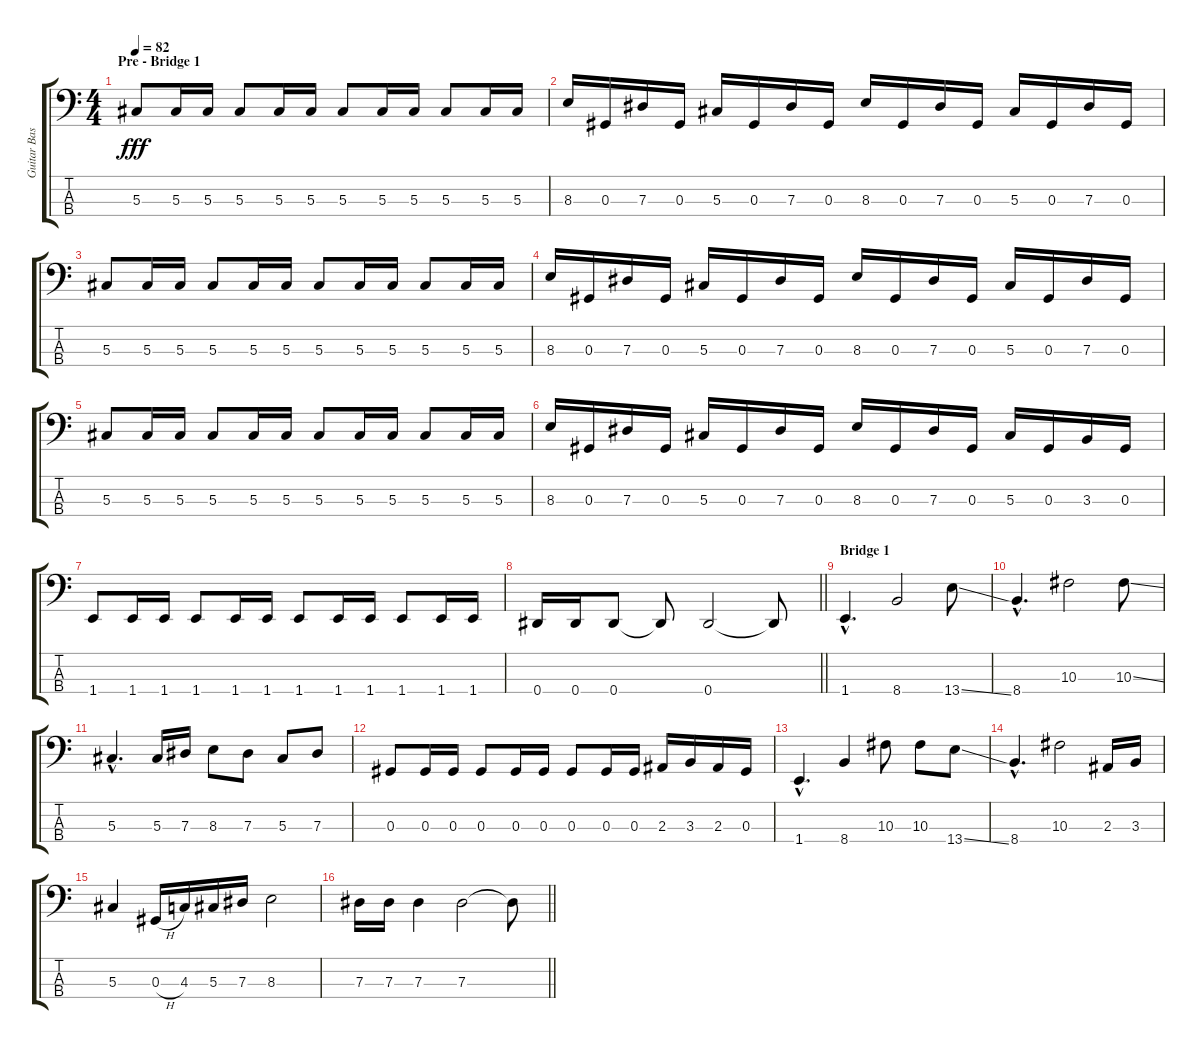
\track ("Guitar Bass" "Guitar Bas") {instrument electricbassfinger}
\staff {score tabs}
\tuning (Gb2 Db2 Ab1 Eb1) {hide}
\ts (4 4)
\section ("" "Pre - Bridge 1")
\tempo 82
\clef f4
\ks c
5.3.8{dy fff} 5.3.16 5.3.16 5.3.8 5.3.16 5.3.16 5.3.8 5.3.16 5.3.16 5.3.8 5.3.16 5.3.16 |
8.3.16 0.3.16 7.3.16 0.3.16 5.3.16 0.3.16 7.3.16 0.3.16 8.3.16 0.3.16 7.3.16 0.3.16 5.3.16 0.3.16 7.3.16 0.3.16 |
5.3.8 5.3.16 5.3.16 5.3.8 5.3.16 5.3.16 5.3.8 5.3.16 5.3.16 5.3.8 5.3.16 5.3.16 |
8.3.16 0.3.16 7.3.16 0.3.16 5.3.16 0.3.16 7.3.16 0.3.16 8.3.16 0.3.16 7.3.16 0.3.16 5.3.16 0.3.16 7.3.16 0.3.16 |
5.3.8 5.3.16 5.3.16 5.3.8 5.3.16 5.3.16 5.3.8 5.3.16 5.3.16 5.3.8 5.3.16 5.3.16 |
8.3.16 0.3.16 7.3.16 0.3.16 5.3.16 0.3.16 7.3.16 0.3.16 8.3.16 0.3.16 7.3.16 0.3.16 5.3.16 0.3.16 3.3.16 0.3.16 |
1.4.8 1.4.16 1.4.16 1.4.8 1.4.16 1.4.16 1.4.8 1.4.16 1.4.16 1.4.8 1.4.16 1.4.16 |
\barLineRight lightlight
0.4.16 0.4.16 0.4.8 0.4{t}.8 0.4.2 0.4{t}.8 |
\section ("" "Bridge 1")
1.4{hac}.4{d} 8.4.2 13.4{ss}.8 |
8.4{hac}.4{d} 10.3.2 10.3{ss}.8 |
5.3{hac}.4{d} 5.3.16 7.3.16 8.3.8 7.3.8 5.3.8 7.3.8 |
0.3.8 0.3.16 0.3.16 0.3.8 0.3.16 0.3.16 0.3.8 0.3.16 0.3.16 2.3.16 3.3.16 2.3.16 0.3.16 |
1.4{hac}.4{d} 8.4.4 10.3.8 10.3.8 13.4{ss}.8 |
8.4{hac}.4{d} 10.3.2 2.3.16 3.3.16 |
5.3.4 0.3{h}.16 4.3.16 5.3.16 7.3.16 8.3.2 |
\barLineRight lightlight
7.3.16 7.3.16 7.3.4 7.3.2 7.3{t}.8
